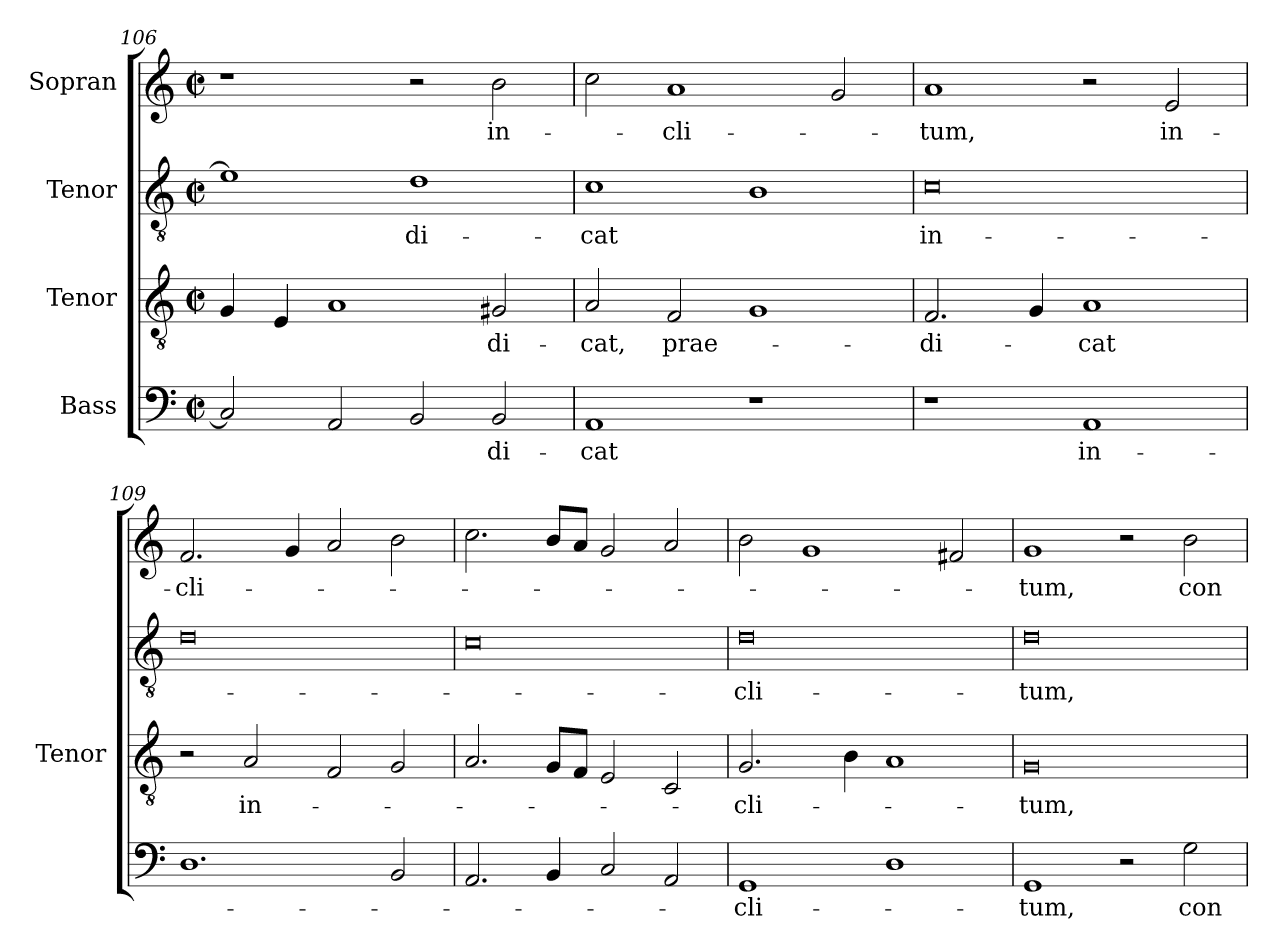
**kern	**text	**kern	**text	**kern	**text	**kern	**text
*part4	*part4	*part3	*part3	*part2	*part2	*part1	*part1
*staff4	*staff4	*staff3	*staff3	*staff2	*staff2	*staff1	*staff1
*I"Bass	*	*I"Tenor	*	*I"Tenor	*	*I"Sopran	*
*	*	*I'Tenor	*	*	*	*	*
*clefF4	*	*clefGv2	*	*clefGv2	*	*clefG2	*
*	*	*ITrd7c12	*	*ITrd7c12	*	*	*
*k[]	*	*k[]	*	*k[]	*	*k[]	*
*M2/2	*	*M2/2	*	*M2/2	*	*M2/2	*
*met(c|)	*	*met(c|)	*	*met(c|)	*	*met(c|)	*
=106	=106	=106	=106	=106	=106	=106	=106
2Ci/]	.	4GGi/	.	1Ei]	.	1r	.
.	.	4EEi/	.	.	.	.	.
2AAi/	.	1AAi	.	.	.	.	.
!	!	!	!	!	!LO:LY:b:color=#000000	!	!
2BBi/	.	.	.	1Di	-di-	2r	.
!	!LO:LY:b:color=#000000	!	!	!	!	!	!
!	!	!	!LO:LY:b:color=#000000	!	!	!	!
!	!	!	!	!	!	!	!LO:LY:b:color=#000000
2BBi/	-di-	2GG#Xi/	-di-	.	.	2bi\	in-
=107	=107	=107	=107	=107	=107	=107	=107
!	!LO:LY:b:color=#000000	!	!	!	!	!	!
!	!	!	!LO:LY:b:color=#000000	!	!	!	!
!	!	!	!	!	!LO:LY:b:color=#000000	!	!
1AAi	-cat	2AAi/	-cat,	1Ci	-cat	2cci\	.
!	!	!	!LO:LY:b:color=#000000	!	!	!	!
!	!	!	!	!	!	!	!LO:LY:b:color=#000000
.	.	2FFi/	prae-	.	.	1ai	-cli-
1r	.	1GGi	.	1BBi	.	.	.
.	.	.	.	.	.	2gi/	.
=108	=108	=108	=108	=108	=108	=108	=108
!	!	!	!LO:LY:b:color=#000000	!	!	!	!
!	!	!	!	!	!LO:LY:b:color=#000000	!	!
!	!	!	!	!	!	!	!LO:LY:b:color=#000000
1r	.	2.FFi/	-di-	0Ci	in-	1ai	-tum,
.	.	4GGi/	.	.	.	.	.
!	!LO:LY:b:color=#000000	!	!	!	!	!	!
!	!	!	!LO:LY:b:color=#000000	!	!	!	!
1AAi	in-	1AAi	-cat	.	.	2r	.
!	!	!	!	!	!	!	!LO:LY:b:color=#000000
.	.	.	.	.	.	2ei/	in-
=109	=109	=109	=109	=109	=109	=109	=109
!	!	!	!	!	!	!	!LO:LY:b:color=#000000
1.Di	.	2r	.	0Di	.	2.fi/	-cli-
!	!	!	!LO:LY:b:color=#000000	!	!	!	!
.	.	2AAi/	in-	.	.	.	.
.	.	.	.	.	.	4gi/	.
.	.	2FFi/	.	.	.	2ai/	.
2BBi/	.	2GGi/	.	.	.	2bi\	.
=110	=110	=110	=110	=110	=110	=110	=110
2.AAi/	.	2.AAi/	.	0Ci	.	2.cci\	.
4BBi/	.	8GGi/L	.	.	.	8bi/L	.
.	.	8FFi/J	.	.	.	8ai/J	.
2Ci/	.	2EEi/	.	.	.	2gi/	.
2AAi/	.	2CCi/	.	.	.	2ai/	.
=111	=111	=111	=111	=111	=111	=111	=111
!	!LO:LY:b:color=#000000	!	!	!	!	!	!
!	!	!	!LO:LY:b:color=#000000	!	!	!	!
!	!	!	!	!	!LO:LY:b:color=#000000	!	!
1GGi	-cli-	2.GGi/	-cli-	0Di	-cli-	2bi\	.
.	.	.	.	.	.	1gi	.
.	.	4BBi\	.	.	.	.	.
1Di	.	1AAi	.	.	.	.	.
.	.	.	.	.	.	2f#Xi/	.
!!LO:LB:g=z
=112	=112	=112	=112	=112	=112	=112	=112
!	!LO:LY:b:color=#000000	!	!	!	!	!	!
!	!	!	!LO:LY:b:color=#000000	!	!	!	!
!	!	!	!	!	!LO:LY:b:color=#000000	!	!
!	!	!	!	!	!	!	!LO:LY:b:color=#000000
1GGi	-tum,	0GGi	-tum,	0Di	-tum,	1gi	-tum,
2r	.	.	.	.	.	2r	.
!	!LO:LY:b:color=#000000	!	!	!	!	!	!
!	!	!	!	!	!	!	!LO:LY:b:color=#000000
2Gi\	con-	.	.	.	.	2bi\	con-
=	=	=	=	=	=	=	=
*-	*-	*-	*-	*-	*-	*-	*-
